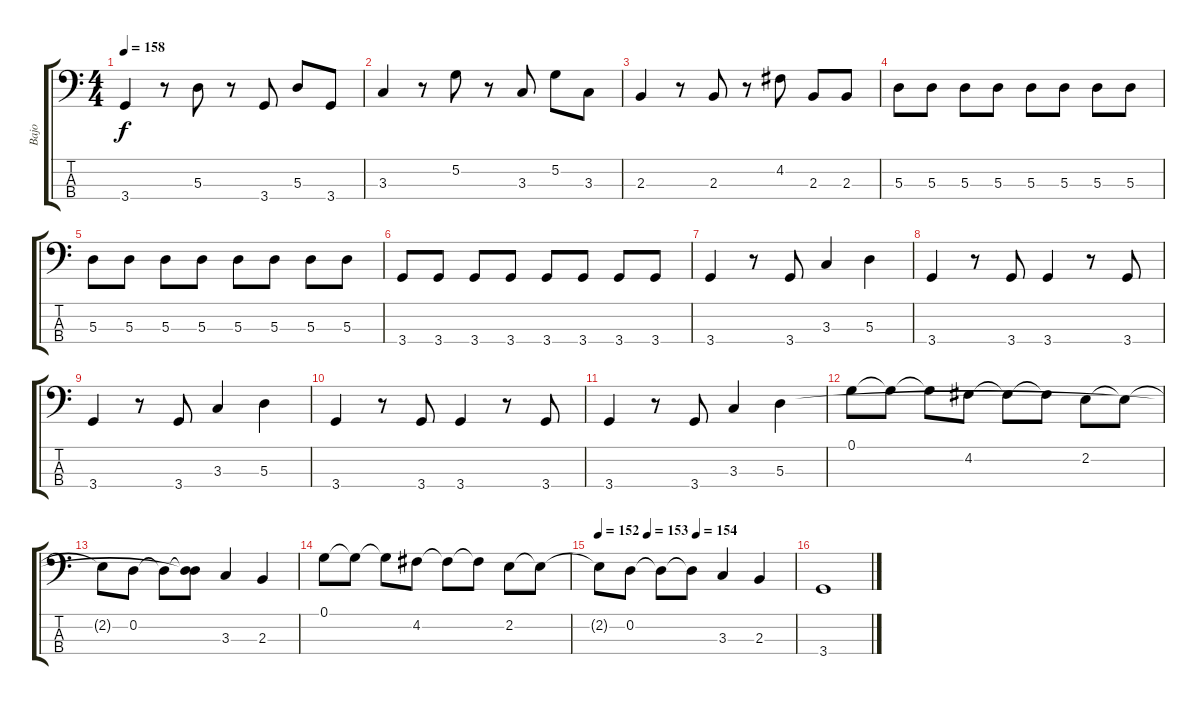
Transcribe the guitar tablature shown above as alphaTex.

\track ("Bajo" "Bajo") {instrument electricbassfinger}
\staff {score tabs}
\tuning (G2 D2 A1 E1) {hide}
\ts (4 4)
\tempo 158
\clef f4
\ks c
3.4.4{dy f} r.8 5.3.8 r.8 3.4.8 5.3.8 3.4.8 |
3.3.4 r.8 5.2.8 r.8 3.3.8 5.2.8 3.3.8 |
2.3.4 r.8 2.3.8 r.8 4.2.8 2.3.8 2.3.8 |
5.3.8 5.3.8 5.3.8 5.3.8 5.3.8 5.3.8 5.3.8 5.3.8 |
5.3.8 5.3.8 5.3.8 5.3.8 5.3.8 5.3.8 5.3.8 5.3.8 |
3.4.8 3.4.8 3.4.8 3.4.8 3.4.8 3.4.8 3.4.8 3.4.8 |
3.4.4 r.8 3.4.8 3.3.4 5.3.4 |
3.4.4 r.8 3.4.8 3.4.4 r.8 3.4.8 |
3.4.4 r.8 3.4.8 3.3.4 5.3.4 |
3.4.4 r.8 3.4.8 3.4.4 r.8 3.4.8 |
3.4.4 r.8 3.4.8 3.3.4 5.3.4 |
0.1.8 0.1{t}.8 0.1{t}.8 4.2.8 4.2{t}.8 4.2{t}.8 2.2.8 2.2{t}.8 |
2.2{t}.8 0.2.8 0.2{t}.8 (0.2{t} 5.3{t}).8 3.3.4 2.3.4 |
0.1.8 0.1{t}.8 0.1{t}.8 4.2.8 4.2{t}.8 4.2{t}.8 2.2.8 2.2{t}.8 |
\tempo 152
\tempo (153 0.25)
\tempo (154 0.5)
2.2{t}.8 0.2.8 0.2{t}.8 0.2{t}.8 3.3.4 2.3.4 |
3.4.1
